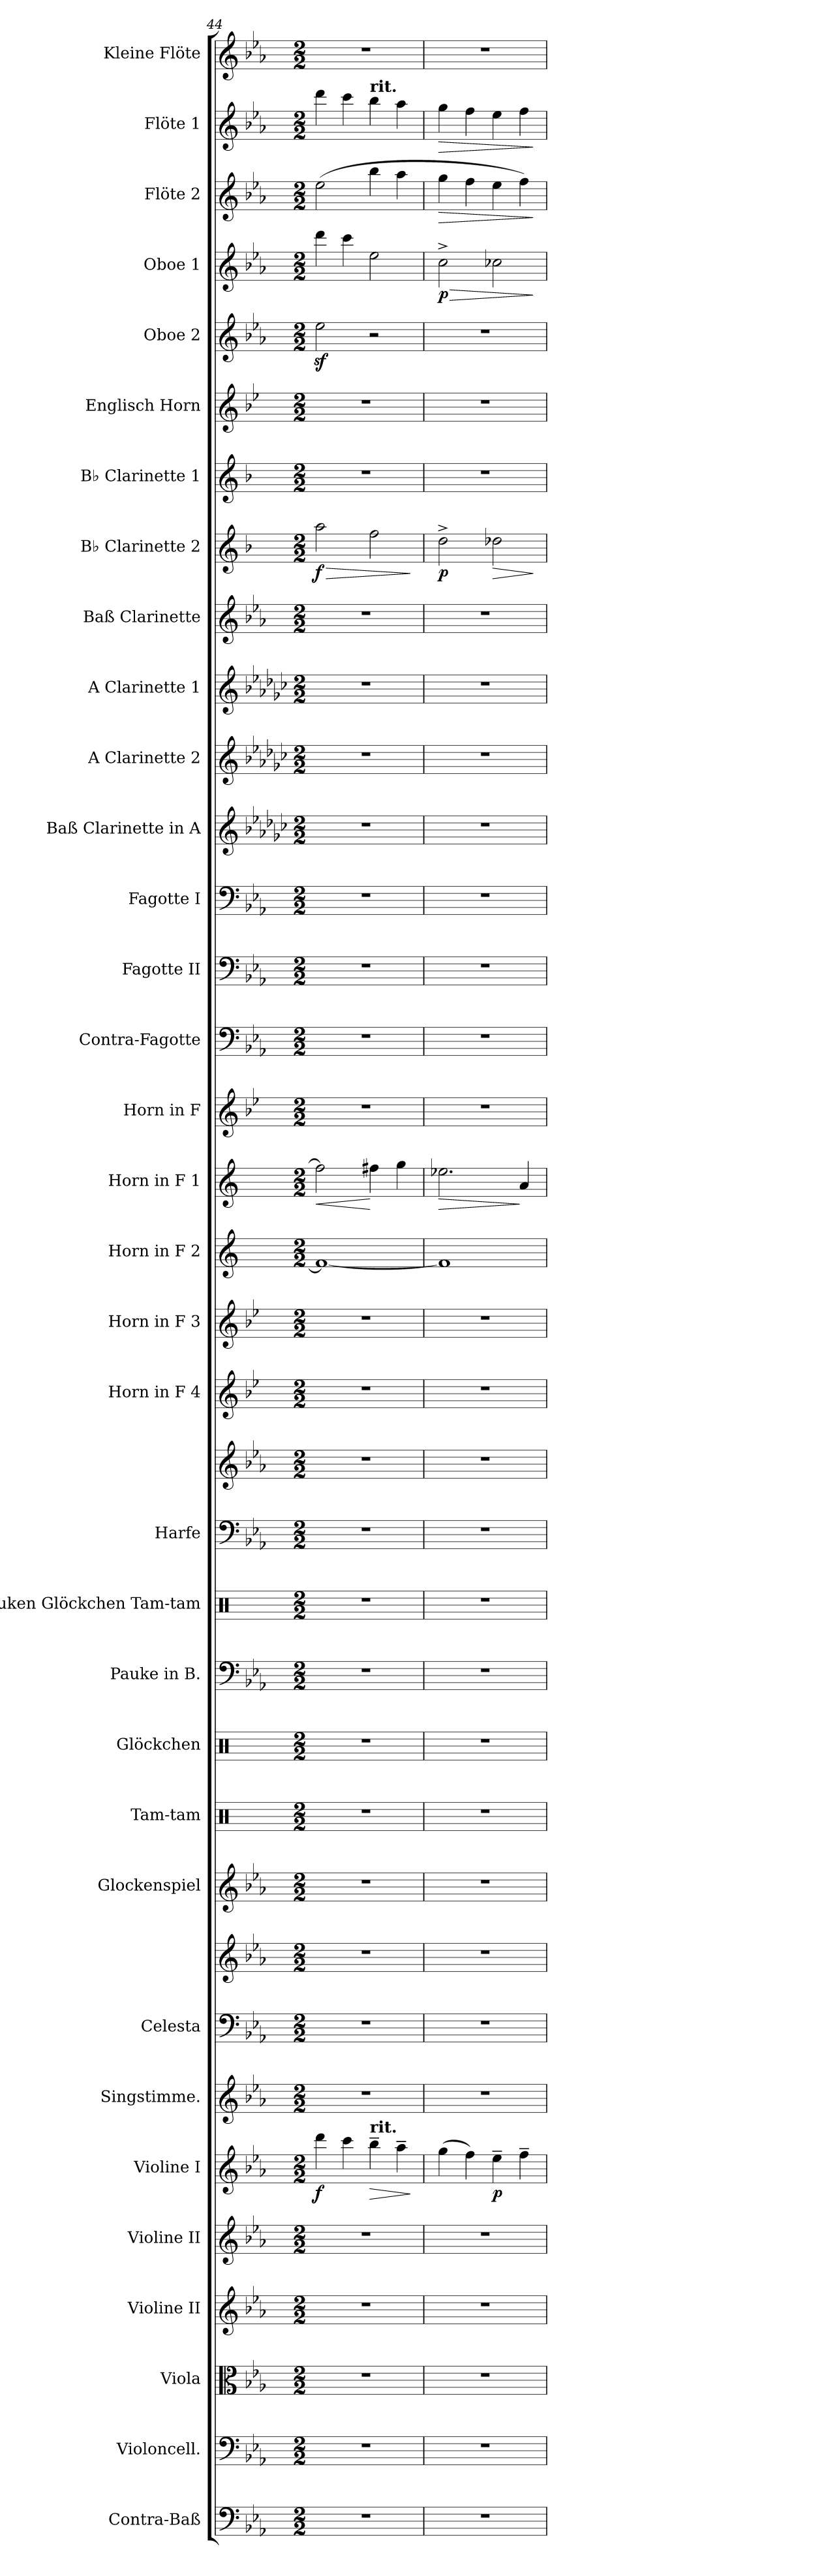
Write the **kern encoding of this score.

**kern	**kern	**kern	**kern	**kern	**kern	**dynam	**kern	**kern	**kern	**kern	**kern	**kern	**kern	**kern	**kern	**kern	**kern	**kern	**kern	**kern	**dynam	**kern	**kern	**kern	**kern	**kern	**kern	**kern	**kern	**kern	**dynam	**kern	**kern	**kern	**kern	**dynam	**kern	**dynam	**kern	**dynam	**kern
*part34	*part33	*part32	*part31	*part30	*part29	*part29	*part28	*part27	*part27	*part26	*part25	*part24	*part23	*part22	*part21	*part21	*part20	*part19	*part18	*part17	*part17	*part16	*part15	*part14	*part13	*part12	*part11	*part10	*part9	*part8	*part8	*part7	*part6	*part5	*part4	*part4	*part3	*part3	*part2	*part2	*part1
*staff36	*staff35	*staff34	*staff33	*staff32	*staff31	*staff31	*staff30	*staff29	*staff28	*staff27	*staff26	*staff25	*staff24	*staff23	*staff22	*staff21	*staff20	*staff19	*staff18	*staff17	*staff17	*staff16	*staff15	*staff14	*staff13	*staff12	*staff11	*staff10	*staff9	*staff8	*staff8	*staff7	*staff6	*staff5	*staff4	*staff4	*staff3	*staff3	*staff2	*staff2	*staff1
*I"Contra-Baß	*I"Violoncell.	*I"Viola	*I"Violine II	*I"Violine II	*I"Violine I	*	*I"Singstimme.	*I"Celesta	*	*I"Glockenspiel	*I"Tam-tam	*I"Glöckchen	*I"Pauke in B.	*I"Pauken Glöckchen Tam-tam	*I"Harfe	*	*I"Horn in F 4	*I"Horn in F 3	*I"Horn in F 2	*I"Horn in F 1	*	*I"Horn in F	*I"Contra-Fagotte	*I"Fagotte II	*I"Fagotte I	*I"Baß Clarinette in A	*I"A Clarinette 2	*I"A Clarinette 1	*I"Baß Clarinette	*I"B♭ Clarinette 2	*	*I"B♭ Clarinette 1	*I"Englisch Horn	*I"Oboe 2	*I"Oboe 1	*	*I"Flöte 2	*	*I"Flöte 1	*	*I"Kleine Flöte
*I'C.-B.	*I'Vc.	*I'Vla.	*I'Vln. II	*I'Vln. II	*I'Vln. I	*	*I'Sgst.	*I'Cel.	*	*I'Glk.	*I'Tam-tam	*I'Gl.	*I'Pauke	*I'Tam-tam	*I'Hfe.	*	*I'Hn. 4	*I'Hn. 3	*I'Hn. 2	*I'Hn. 1	*	*	*I'C.-Fg.	*I'Fg. II	*I'Fg. I	*	*I'A Cl. 2	*I'A Cl. 1	*I'B. Cl.	*I'B♭ Cl. 2	*	*I'B♭ Cl. 1	*I'E. H.	*I'Ob. 2	*I'Ob. 1	*	*I'Fl. 2	*	*I'Fl. 1	*	*I'Kl. Fl.
*clefF4	*clefF4	*clefC3	*clefG2	*clefG2	*clefG2	*	*clefG2	*clefF4	*clefG2	*clefG2	*clefX	*clefX	*clefF4	*clefX	*clefF4	*clefG2	*clefG2	*clefG2	*clefG2	*clefG2	*	*clefG2	*clefF4	*clefF4	*clefF4	*clefG2	*clefG2	*clefG2	*clefG2	*clefG2	*	*clefG2	*clefG2	*clefG2	*clefG2	*	*clefG2	*	*clefG2	*	*clefG2
*ITrd7c12	*	*	*	*	*	*	*	*ITrd-7c-12	*ITrd-7c-12	*ITrd-14c-24	*	*	*	*	*	*	*ITrd4c7	*ITrd4c7	*ITrd4c7	*ITrd4c7	*	*ITrd4c7	*ITrd7c12	*	*	*ITrd2c3	*ITrd2c3	*ITrd2c3	*ITrd8c14	*ITrd1c2	*	*ITrd1c2	*ITrd4c7	*	*	*	*	*	*	*	*ITrd-7c-12
*k[b-e-a-]	*k[b-e-a-]	*k[b-e-a-]	*k[b-e-a-]	*k[b-e-a-]	*k[b-e-a-]	*	*k[b-e-a-]	*k[b-e-a-]	*k[b-e-a-]	*k[b-e-a-]	*k[]	*k[]	*k[b-e-a-]	*k[]	*k[b-e-a-]	*k[b-e-a-]	*k[b-e-a-]	*k[b-e-a-]	*k[b-]	*k[b-]	*	*k[b-e-a-]	*k[b-e-a-]	*k[b-e-a-]	*k[b-e-a-]	*k[b-e-a-]	*k[b-e-a-]	*k[b-e-a-]	*k[b-e-a-]	*k[b-e-a-]	*	*k[b-e-a-]	*k[b-e-a-]	*k[b-e-a-]	*k[b-e-a-]	*	*k[b-e-a-]	*	*k[b-e-a-]	*	*k[b-e-a-]
*M2/2	*M2/2	*M2/2	*M2/2	*M2/2	*M2/2	*	*M2/2	*M2/2	*M2/2	*M2/2	*M2/2	*M2/2	*M2/2	*M2/2	*M2/2	*M2/2	*M2/2	*M2/2	*M2/2	*M2/2	*	*M2/2	*M2/2	*M2/2	*M2/2	*M2/2	*M2/2	*M2/2	*M2/2	*M2/2	*	*M2/2	*M2/2	*M2/2	*M2/2	*	*M2/2	*	*M2/2	*	*M2/2
=44	=44	=44	=44	=44	=44	=44	=44	=44	=44	=44	=44	=44	=44	=44	=44	=44	=44	=44	=44	=44	=44	=44	=44	=44	=44	=44	=44	=44	=44	=44	=44	=44	=44	=44	=44	=44	=44	=44	=44	=44	=44
!	!	!	!	!	!	!LO:DY:b	!	!	!	!	!	!	!	!	!	!	!	!	!	!	!LO:HP:b	!	!	!	!	!	!	!	!	!	!LO:HP:b	!	!	!	!	!	!	!	!	!	!
!	!	!	!	!	!	!	!	!	!	!	!	!	!	!	!	!	!	!	!	!	!	!	!	!	!	!	!	!	!	!	!LO:DY:n=1:b	!	!	!	!	!	!	!	!	!	!
1r	1r	1r	1r	1r	4ddd\	f	1r	1r	1r	1r	1r	1r	1r	1r	1r	1r	1r	1r	1B-_	2b-\]	<	1r	1r	1r	1r	1r	1r	1r	1r	2gg\	> f	1r	1r	2ee-z<\	4ddd\	.	(2ee-\	.	4ddd\	.	1r
.	.	.	.	.	4ccc\	.	.	.	.	.	.	.	.	.	.	.	.	.	.	.	.	.	.	.	.	.	.	.	.	.	.	.	.	.	4ccc\	.	.	.	4ccc\	.	.
!	!	!	!	!	!	!	!	!	!	!	!	!	!	!	!	!	!	!	!	!	!	!	!	!	!	!	!	!	!	!	!	!	!	!	!	!	!	!	!LO:TX:a:B:t=rit.	!	!
!	!	!	!	!	!LO:TX:a:B:t=rit.	!	!	!	!	!	!	!	!	!	!	!	!	!	!	!	!	!	!	!	!	!	!	!	!	!	!	!	!	!	!	!	!	!	!	!	!
!	!	!	!	!	!	!LO:HP:b	!	!	!	!	!	!	!	!	!	!	!	!	!	!	!	!	!	!	!	!	!	!	!	!	!	!	!	!	!	!	!	!	!	!	!
.	.	.	.	.	4bb-~\	>	.	.	.	.	.	.	.	.	.	.	.	.	.	4bn\	[	.	.	.	.	.	.	.	.	2ee-\	.	.	.	2r	2ee-\	.	4bb-\	.	4bb-\	.	.
.	.	.	.	.	4aa-~\	.	.	.	.	.	.	.	.	.	.	.	.	.	.	4cc\	.	.	.	.	.	.	.	.	.	.	.	.	.	.	.	.	4aa-\	.	4aa-\	.	.
.	.	.	.	.	.	]	.	.	.	.	.	.	.	.	.	.	.	.	.	.	.	.	.	.	.	.	.	.	.	.	]	.	.	.	.	.	.	.	.	.	.
=45	=45	=45	=45	=45	=45	=45	=45	=45	=45	=45	=45	=45	=45	=45	=45	=45	=45	=45	=45	=45	=45	=45	=45	=45	=45	=45	=45	=45	=45	=45	=45	=45	=45	=45	=45	=45	=45	=45	=45	=45	=45
!	!	!	!	!	!	!	!	!	!	!	!	!	!	!	!	!	!	!	!	!	!LO:HP:b	!	!	!	!	!	!	!	!	!	!LO:DY:b	!	!	!	!	!LO:HP:b	!	!LO:HP:b	!	!LO:HP:b	!
!	!	!	!	!	!	!	!	!	!	!	!	!	!	!	!	!	!	!	!	!	!	!	!	!	!	!	!	!	!	!	!	!	!	!	!	!LO:DY:n=1:b	!	!	!	!	!
1r	1r	1r	1r	1r	(4gg\	.	1r	1r	1r	1r	1r	1r	1r	1r	1r	1r	1r	1r	1B-]	2.a-X\	>	1r	1r	1r	1r	1r	1r	1r	1r	2cc^\	p	1r	1r	1r	2cc^\	> p	4gg\	>	4gg\	>	1r
.	.	.	.	.	4ff\)	.	.	.	.	.	.	.	.	.	.	.	.	.	.	.	.	.	.	.	.	.	.	.	.	.	.	.	.	.	.	.	4ff\	.	4ff\	.	.
!	!	!	!	!	!	!LO:DY:b	!	!	!	!	!	!	!	!	!	!	!	!	!	!	!	!	!	!	!	!	!	!	!	!	!LO:HP:b	!	!	!	!	!	!	!	!	!	!
.	.	.	.	.	4ee-~\	p	.	.	.	.	.	.	.	.	.	.	.	.	.	.	.	.	.	.	.	.	.	.	.	2cc-X\	>	.	.	.	2cc-X\	.	4ee-\	.	4ee-\	.	.
.	.	.	.	.	4ff~\	.	.	.	.	.	.	.	.	.	.	.	.	.	.	4d/	]	.	.	.	.	.	.	.	.	.	.	.	.	.	.	.	4ff\)	.	4ff\	.	.
.	.	.	.	.	.	.	.	.	.	.	.	.	.	.	.	.	.	.	.	.	.	.	.	.	.	.	.	.	.	.	]	.	.	.	.	]	.	]	.	]	.
=	=	=	=	=	=	=	=	=	=	=	=	=	=	=	=	=	=	=	=	=	=	=	=	=	=	=	=	=	=	=	=	=	=	=	=	=	=	=	=	=	=
*-	*-	*-	*-	*-	*-	*-	*-	*-	*-	*-	*-	*-	*-	*-	*-	*-	*-	*-	*-	*-	*-	*-	*-	*-	*-	*-	*-	*-	*-	*-	*-	*-	*-	*-	*-	*-	*-	*-	*-	*-	*-
